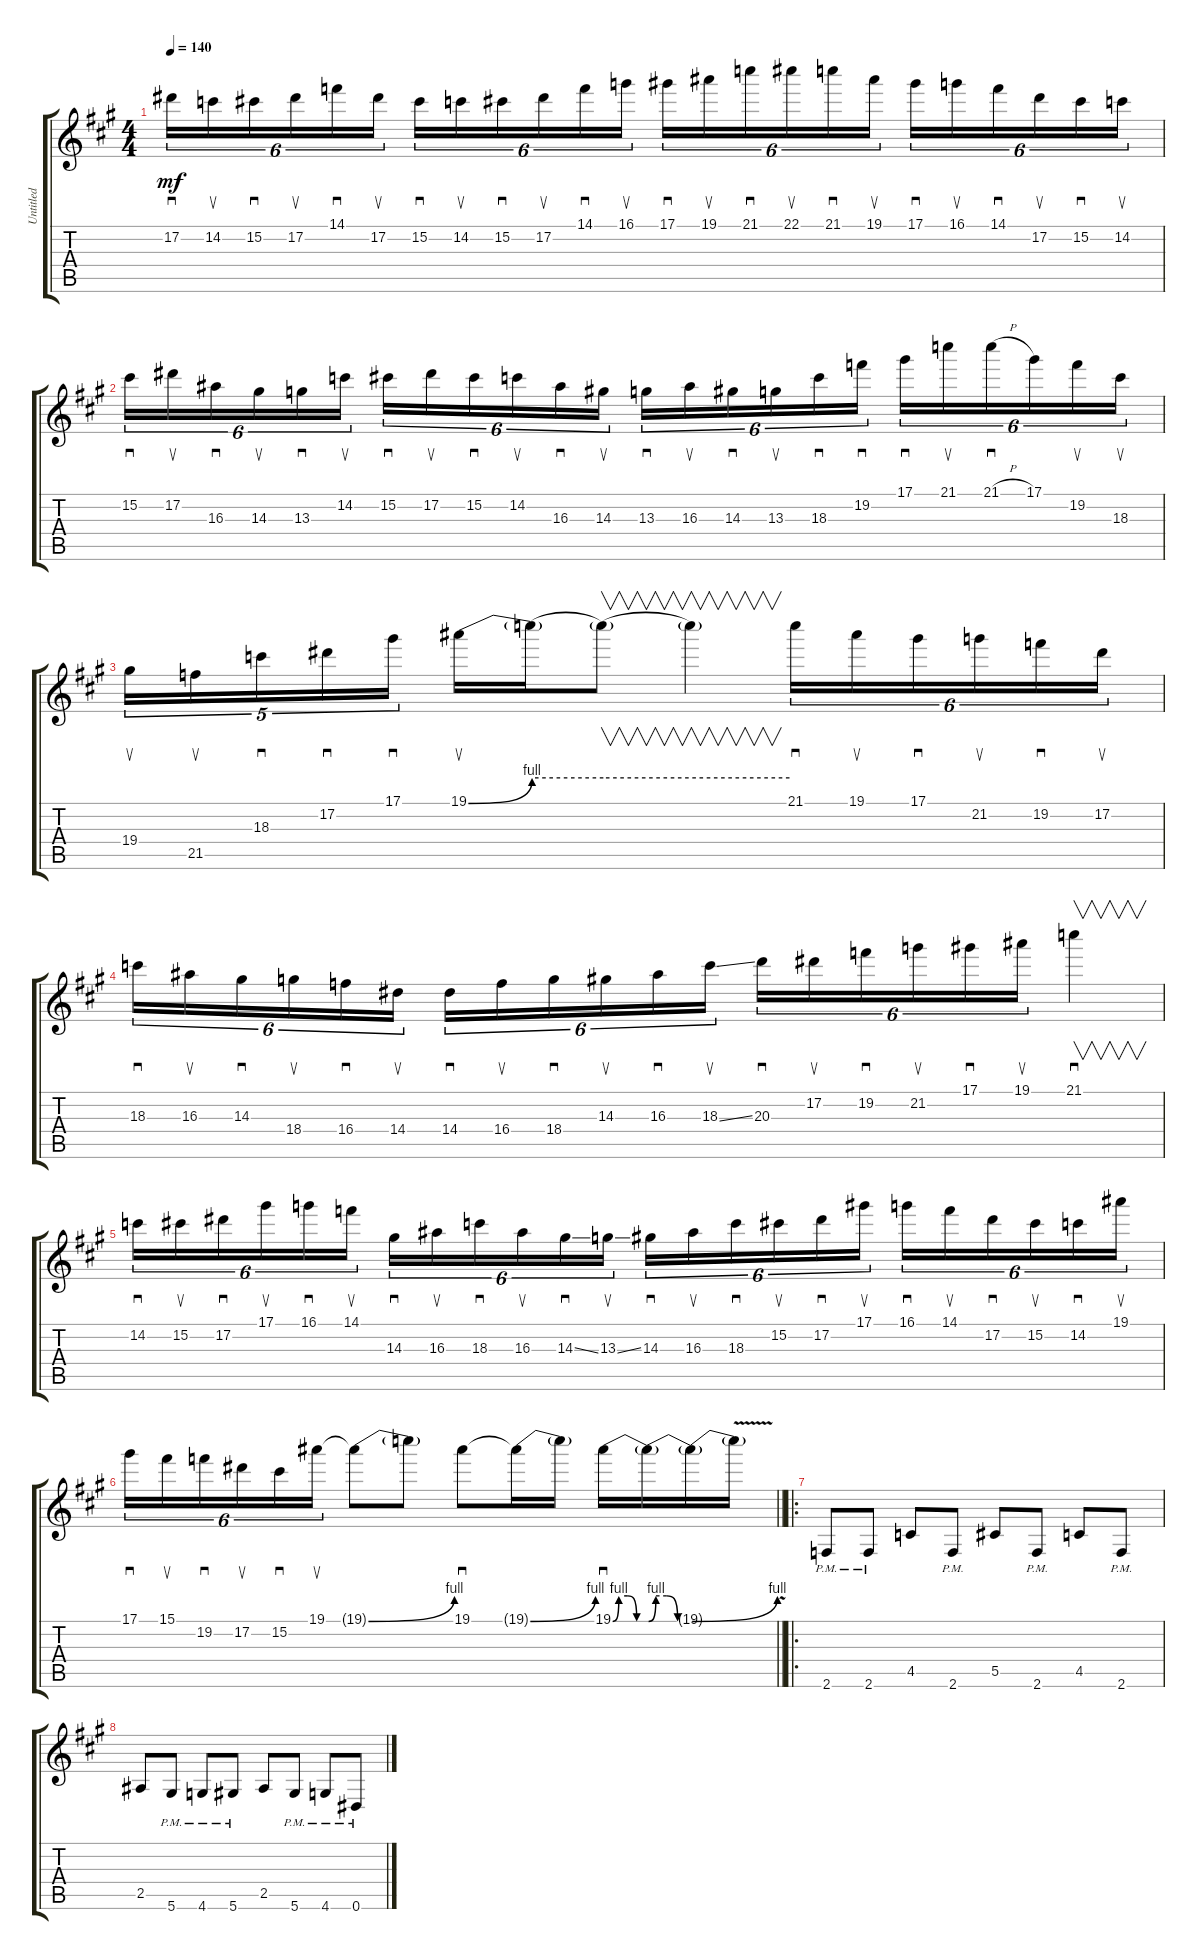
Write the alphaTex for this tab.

\track ("Untitled" "Untitled") {instrument distortionguitar}
\staff {score tabs}
\tuning (Eb4 Bb3 Gb3 Db3 Ab2 Eb2) {hide}
\ts (4 4)
\tempo 140
\clef g2
\ks a
17.2.16{sd tu (6 4) dy mf} 14.2.16{su tu (6 4)} 15.2.16{sd tu (6 4)} 17.2.16{su tu (6 4)} 14.1.16{sd tu (6 4)} 17.2.16{su tu (6 4)} 15.2.16{sd tu (6 4)} 14.2.16{su tu (6 4)} 15.2.16{sd tu (6 4)} 17.2.16{su tu (6 4)} 14.1.16{sd tu (6 4)} 16.1.16{su tu (6 4)} 17.1.16{sd tu (6 4)} 19.1.16{su tu (6 4)} 21.1.16{sd tu (6 4)} 22.1.16{su tu (6 4)} 21.1.16{sd tu (6 4)} 19.1.16{su tu (6 4)} 17.1.16{sd tu (6 4)} 16.1.16{su tu (6 4)} 14.1.16{sd tu (6 4)} 17.2.16{su tu (6 4)} 15.2.16{sd tu (6 4)} 14.2.16{su tu (6 4)} |
15.2.16{sd tu (6 4)} 17.2.16{su tu (6 4)} 16.3.16{sd tu (6 4)} 14.3.16{su tu (6 4)} 13.3.16{sd tu (6 4)} 14.2.16{su tu (6 4)} 15.2.16{sd tu (6 4)} 17.2.16{su tu (6 4)} 15.2.16{sd tu (6 4)} 14.2.16{su tu (6 4)} 16.3.16{sd tu (6 4)} 14.3.16{su tu (6 4)} 13.3.16{sd tu (6 4)} 16.3.16{su tu (6 4)} 14.3.16{sd tu (6 4)} 13.3.16{su tu (6 4)} 18.3.16{sd tu (6 4)} 19.2.16{sd tu (6 4)} 17.1.16{sd tu (6 4)} 21.1.16{su tu (6 4)} 21.1{h}.16{sd tu (6 4)} 17.1.16{tu (6 4)} 19.2.16{su tu (6 4)} 18.3.16{su tu (6 4)} |
19.4.16{su tu (5 4)} 21.5.16{su tu (5 4)} 18.3.16{sd tu (5 4)} 17.2.16{sd tu (5 4)} 17.1.16{sd tu (5 4)} 19.1{be (bend 0 0 60 4)}.16{su} 19.1{be (hold 0 4 60 4) t}.16 19.1{be (hold 0 4 60 4) t}.8{v} 19.1{t}.4{v} 21.1.16{sd tu (6 4)} 19.1.16{su tu (6 4)} 17.1.16{sd tu (6 4)} 21.2.16{su tu (6 4)} 19.2.16{sd tu (6 4)} 17.2.16{su tu (6 4)} |
18.3.16{sd tu (6 4)} 16.3.16{su tu (6 4)} 14.3.16{sd tu (6 4)} 18.4.16{su tu (6 4)} 16.4.16{sd tu (6 4)} 14.4.16{su tu (6 4)} 14.4.16{sd tu (6 4)} 16.4.16{su tu (6 4)} 18.4.16{sd tu (6 4)} 14.3.16{su tu (6 4)} 16.3.16{sd tu (6 4)} 18.3{ss}.16{su tu (6 4)} 20.3.16{sd tu (6 4)} 17.2.16{su tu (6 4)} 19.2.16{sd tu (6 4)} 21.2.16{su tu (6 4)} 17.1.16{sd tu (6 4)} 19.1.16{su tu (6 4)} 21.1.4{v sd} |
14.2.16{sd tu (6 4)} 15.2.16{su tu (6 4)} 17.2.16{sd tu (6 4)} 17.1.16{su tu (6 4)} 16.1.16{sd tu (6 4)} 14.1.16{su tu (6 4)} 14.3.16{sd tu (6 4)} 16.3.16{su tu (6 4)} 18.3.16{sd tu (6 4)} 16.3.16{su tu (6 4)} 14.3{ss}.16{sd tu (6 4)} 13.3{ss}.16{su tu (6 4)} 14.3.16{sd tu (6 4)} 16.3.16{su tu (6 4)} 18.3.16{sd tu (6 4)} 15.2.16{su tu (6 4)} 17.2.16{sd tu (6 4)} 17.1.16{su tu (6 4)} 16.1.16{sd tu (6 4)} 14.1.16{su tu (6 4)} 17.2.16{sd tu (6 4)} 15.2.16{su tu (6 4)} 14.2.16{sd tu (6 4)} 19.1.16{su tu (6 4)} |
\barLineRight lightlight
17.1.16{sd tu (6 4)} 15.1.16{su tu (6 4)} 19.2.16{sd tu (6 4)} 17.2.16{su tu (6 4)} 15.2.16{sd tu (6 4)} 19.1.16{su tu (6 4)} 19.1{be (bend 0 0 60 4) t}.8 19.1{t}.8 19.1.8{sd} 19.1{be (bend 0 0 60 4) t}.16 19.1{t}.16 19.1{be (custom 0 0 10 4 25 4 40 0 60 0)}.16{sd} 19.1{be (custom 0 0 10 4 25 4 40 0 60 0) t}.16 19.1{be (bend 0 0 60 4) t}.16 19.1{v t}.16 |
\ro
2.6{pm}.8 2.6{pm}.8 4.5.8 2.6{pm}.8 5.5.8 2.6{pm}.8 4.5.8 2.6{pm}.8 |
2.5.8 5.6{pm}.8 4.6{pm}.8 5.6{pm}.8 2.5.8 5.6{pm}.8 4.6{pm}.8 0.6{pm}.8
